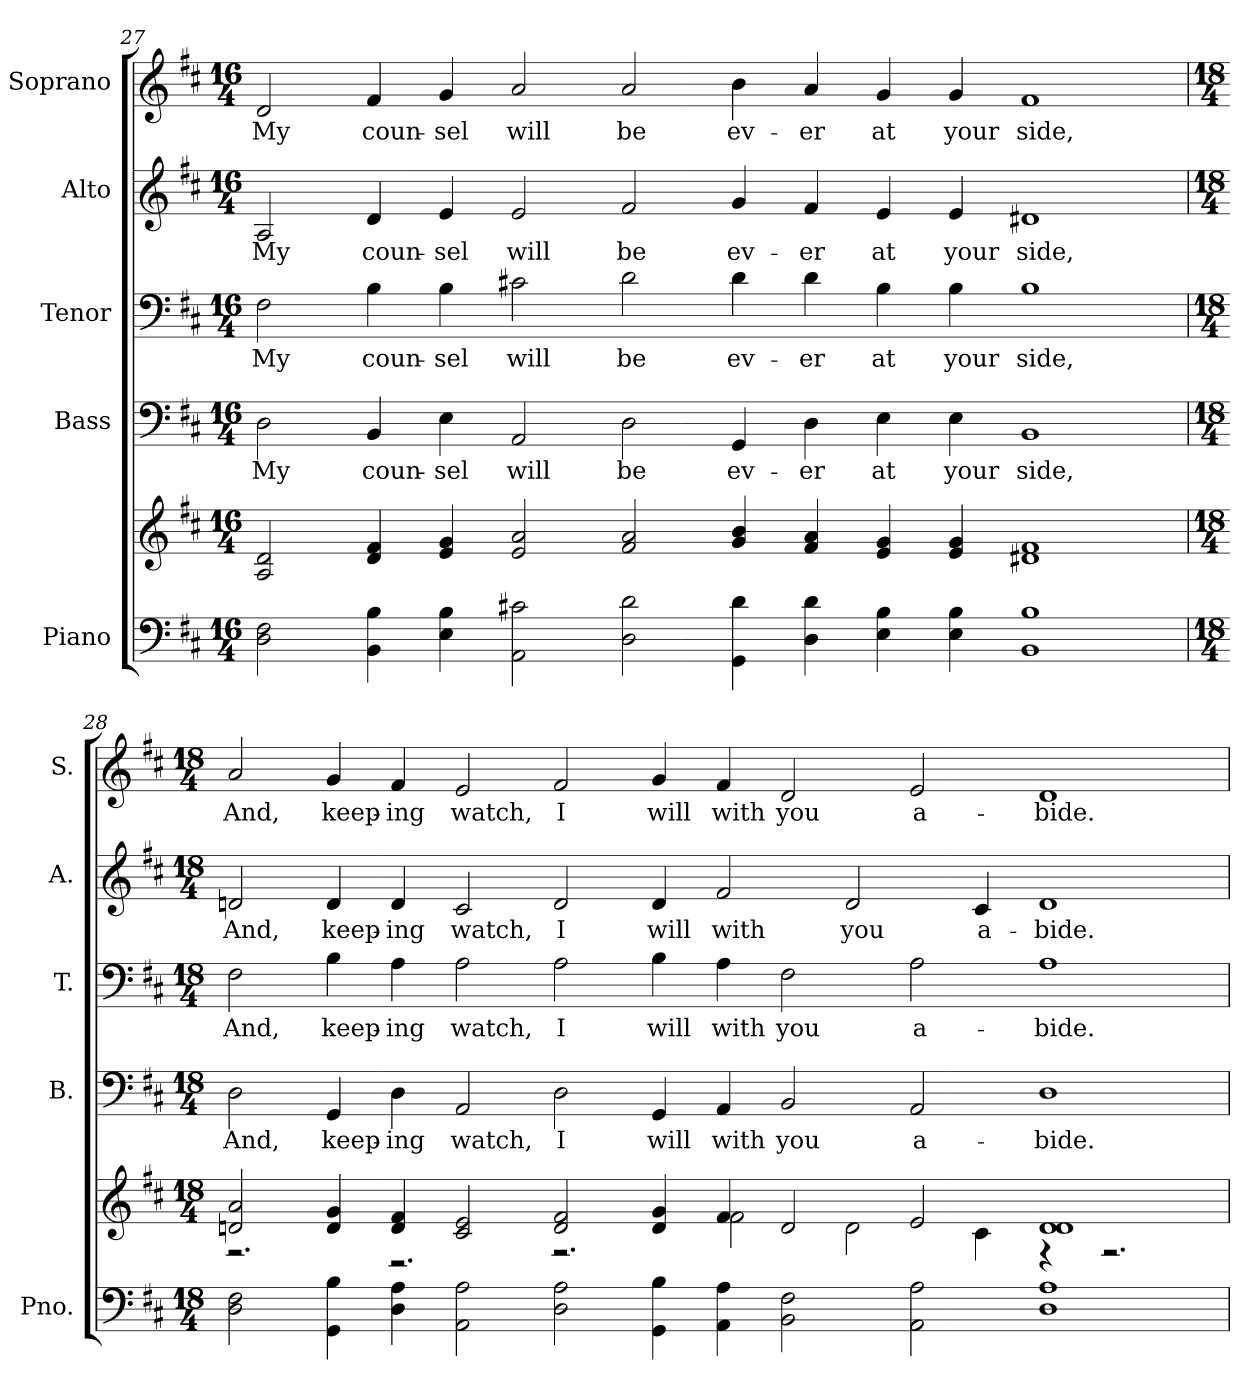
**kern	**kern	**kern	**text	**kern	**text	**kern	**text	**kern	**text
*part5	*part5	*part4	*part4	*part3	*part3	*part2	*part2	*part1	*part1
*staff6	*staff5	*staff4	*staff4	*staff3	*staff3	*staff2	*staff2	*staff1	*staff1
*I"Piano	*	*I"Bass	*	*I"Tenor	*	*I"Alto	*	*I"Soprano	*
*I'Pno.	*	*I'B.	*	*I'T.	*	*I'A.	*	*I'S.	*
!!LO:PB:g=z
*clefF4	*clefG2	*clefF4	*	*clefF4	*	*clefG2	*	*clefG2	*
*k[f#c#]	*k[f#c#]	*k[f#c#]	*	*k[f#c#]	*	*k[f#c#]	*	*k[f#c#]	*
*D:	*D:	*D:	*	*D:	*	*D:	*	*D:	*
*M16/4	*M16/4	*M16/4	*	*M16/4	*	*M16/4	*	*M16/4	*
=27	=27	=27	=27	=27	=27	=27	=27	=27	=27
!	!	!	!LO:LY:b:color=#000000	!	!	!	!	!	!
!	!	!	!	!	!LO:LY:b:color=#000000	!	!	!	!
!	!	!	!	!	!	!	!LO:LY:b:color=#000000	!	!
!	!	!	!	!	!	!	!	!	!LO:LY:b:color=#000000
2Di\ 2F#i	2Ai/ 2di	2Di\	My	2F#i\	My	2Ai/	My	2di/	My
!	!	!	!LO:LY:b:color=#000000	!	!	!	!	!	!
!	!	!	!	!	!LO:LY:b:color=#000000	!	!	!	!
!	!	!	!	!	!	!	!LO:LY:b:color=#000000	!	!
!	!	!	!	!	!	!	!	!	!LO:LY:b:color=#000000
4BBi\ 4Bi	4di/ 4f#i	4BBi/	coun-	4Bi\	coun-	4di/	coun-	4f#i/	coun-
!	!	!	!LO:LY:b:color=#000000	!	!	!	!	!	!
!	!	!	!	!	!LO:LY:b:color=#000000	!	!	!	!
!	!	!	!	!	!	!	!LO:LY:b:color=#000000	!	!
!	!	!	!	!	!	!	!	!	!LO:LY:b:color=#000000
4Ei\ 4Bi	4ei/ 4gi	4Ei\	-sel	4Bi\	-sel	4ei/	-sel	4gi/	-sel
!	!	!	!LO:LY:b:color=#000000	!	!	!	!	!	!
!	!	!	!	!	!LO:LY:b:color=#000000	!	!	!	!
!	!	!	!	!	!	!	!LO:LY:b:color=#000000	!	!
!	!	!	!	!	!	!	!	!	!LO:LY:b:color=#000000
2AAi\ 2c#Xi	2ei/ 2ai	2AAi/	will	2c#Xi\	will	2ei/	will	2ai/	will
!	!	!	!LO:LY:b:color=#000000	!	!	!	!	!	!
!	!	!	!	!	!LO:LY:b:color=#000000	!	!	!	!
!	!	!	!	!	!	!	!LO:LY:b:color=#000000	!	!
!	!	!	!	!	!	!	!	!	!LO:LY:b:color=#000000
2Di\ 2di	2f#i/ 2ai	2Di\	be	2di\	be	2f#i/	be	2ai/	be
!	!	!	!LO:LY:b:color=#000000	!	!	!	!	!	!
!	!	!	!	!	!LO:LY:b:color=#000000	!	!	!	!
!	!	!	!	!	!	!	!LO:LY:b:color=#000000	!	!
!	!	!	!	!	!	!	!	!	!LO:LY:b:color=#000000
4GGi\ 4di	4gi/ 4bi	4GGi/	ev-	4di\	ev-	4gi/	ev-	4bi\	ev-
!	!	!	!LO:LY:b:color=#000000	!	!	!	!	!	!
!	!	!	!	!	!LO:LY:b:color=#000000	!	!	!	!
!	!	!	!	!	!	!	!LO:LY:b:color=#000000	!	!
!	!	!	!	!	!	!	!	!	!LO:LY:b:color=#000000
4Di\ 4di	4f#i/ 4ai	4Di\	-er	4di\	-er	4f#i/	-er	4ai/	-er
!	!	!	!LO:LY:b:color=#000000	!	!	!	!	!	!
!	!	!	!	!	!LO:LY:b:color=#000000	!	!	!	!
!	!	!	!	!	!	!	!LO:LY:b:color=#000000	!	!
!	!	!	!	!	!	!	!	!	!LO:LY:b:color=#000000
4Ei\ 4Bi	4ei/ 4gi	4Ei\	at	4Bi\	at	4ei/	at	4gi/	at
!	!	!	!LO:LY:b:color=#000000	!	!	!	!	!	!
!	!	!	!	!	!LO:LY:b:color=#000000	!	!	!	!
!	!	!	!	!	!	!	!LO:LY:b:color=#000000	!	!
!	!	!	!	!	!	!	!	!	!LO:LY:b:color=#000000
4Ei\ 4Bi	4ei/ 4gi	4Ei\	your	4Bi\	your	4ei/	your	4gi/	your
!	!	!	!LO:LY:b:color=#000000	!	!	!	!	!	!
!	!	!	!	!	!LO:LY:b:color=#000000	!	!	!	!
!	!	!	!	!	!	!	!LO:LY:b:color=#000000	!	!
!	!	!	!	!	!	!	!	!	!LO:LY:b:color=#000000
1BBi 1Bi	1d#Xi 1f#i	1BBi	side,	1Bi	side,	1d#Xi	side,	1f#i	side,
!!LO:PB:g=z
=28	=28	=28	=28	=28	=28	=28	=28	=28	=28
*M18/4	*M18/4	*M18/4	*	*M18/4	*	*M18/4	*	*M18/4	*
*	*^	*	*	*	*	*	*	*	*
!	!	!	!	!LO:LY:b:color=#000000	!	!	!	!	!	!
!	!	!	!	!	!	!LO:LY:b:color=#000000	!	!	!	!
!	!	!	!	!	!	!	!	!LO:LY:b:color=#000000	!	!
!	!	!	!	!	!	!	!	!	!	!LO:LY:b:color=#000000
2Di\ 2F#i	2dni/ 2ai	2.r	2Di\	And,	2F#i\	And,	2dni/	And,	2ai/	And,
!	!	!	!	!LO:LY:b:color=#000000	!	!	!	!	!	!
!	!	!	!	!	!	!LO:LY:b:color=#000000	!	!	!	!
!	!	!	!	!	!	!	!	!LO:LY:b:color=#000000	!	!
!	!	!	!	!	!	!	!	!	!	!LO:LY:b:color=#000000
4GGi\ 4Bi	4di/ 4gi	.	4GGi/	keep-	4Bi\	keep-	4di/	keep-	4gi/	keep-
!	!	!	!	!LO:LY:b:color=#000000	!	!	!	!	!	!
!	!	!	!	!	!	!LO:LY:b:color=#000000	!	!	!	!
!	!	!	!	!	!	!	!	!LO:LY:b:color=#000000	!	!
!	!	!	!	!	!	!	!	!	!	!LO:LY:b:color=#000000
4Di\ 4Ai	4di/ 4f#i	2.r	4Di\	-ing	4Ai\	-ing	4di/	-ing	4f#i/	-ing
!	!	!	!	!LO:LY:b:color=#000000	!	!	!	!	!	!
!	!	!	!	!	!	!LO:LY:b:color=#000000	!	!	!	!
!	!	!	!	!	!	!	!	!LO:LY:b:color=#000000	!	!
!	!	!	!	!	!	!	!	!	!	!LO:LY:b:color=#000000
2AAi\ 2Ai	2c#i/ 2ei	.	2AAi/	watch,	2Ai\	watch,	2c#i/	watch,	2ei/	watch,
!	!	!	!	!LO:LY:b:color=#000000	!	!	!	!	!	!
!	!	!	!	!	!	!LO:LY:b:color=#000000	!	!	!	!
!	!	!	!	!	!	!	!	!LO:LY:b:color=#000000	!	!
!	!	!	!	!	!	!	!	!	!	!LO:LY:b:color=#000000
2Di\ 2Ai	2di/ 2f#i	2.r	2Di\	I	2Ai\	I	2di/	I	2f#i/	I
!	!	!	!	!LO:LY:b:color=#000000	!	!	!	!	!	!
!	!	!	!	!	!	!LO:LY:b:color=#000000	!	!	!	!
!	!	!	!	!	!	!	!	!LO:LY:b:color=#000000	!	!
!	!	!	!	!	!	!	!	!	!	!LO:LY:b:color=#000000
4GGi\ 4Bi	4di/ 4gi	.	4GGi/	will	4Bi\	will	4di/	will	4gi/	will
!	!	!	!	!LO:LY:b:color=#000000	!	!	!	!	!	!
!	!	!	!	!	!	!LO:LY:b:color=#000000	!	!	!	!
!	!	!	!	!	!	!	!	!LO:LY:b:color=#000000	!	!
!	!	!	!	!	!	!	!	!	!	!LO:LY:b:color=#000000
4AAi\ 4Ai	4f#i/	2f#i\	4AAi/	with	4Ai\	with	2f#i/	with	4f#i/	with
!	!	!	!	!LO:LY:b:color=#000000	!	!	!	!	!	!
!	!	!	!	!	!	!LO:LY:b:color=#000000	!	!	!	!
!	!	!	!	!	!	!	!	!	!	!LO:LY:b:color=#000000
2BBi\ 2F#i	2di/	.	2BBi/	you	2F#i\	you	.	.	2di/	you
!	!	!	!	!	!	!	!	!LO:LY:b:color=#000000	!	!
.	.	2di\	.	.	.	.	2di/	you	.	.
!	!	!	!	!LO:LY:b:color=#000000	!	!	!	!	!	!
!	!	!	!	!	!	!LO:LY:b:color=#000000	!	!	!	!
!	!	!	!	!	!	!	!	!	!	!LO:LY:b:color=#000000
2AAi\ 2Ai	2ei/	.	2AAi/	a-	2Ai\	a-	.	.	2ei/	a-
!	!	!	!	!	!	!	!	!LO:LY:b:color=#000000	!	!
.	.	4c#i\	.	.	.	.	4c#i/	a-	.	.
!	!	!	!	!LO:LY:b:color=#000000	!	!	!	!	!	!
!	!	!	!	!	!	!LO:LY:b:color=#000000	!	!	!	!
!	!	!	!	!	!	!	!	!LO:LY:b:color=#000000	!	!
!	!	!	!	!	!	!	!	!	!	!LO:LY:b:color=#000000
1Di 1Ai	1di 1di	4r	1Di	-bide.	1Ai	-bide.	1di	-bide.	1di	-bide.
.	.	2.r	.	.	.	.	.	.	.	.
*	*v	*v	*	*	*	*	*	*	*	*
=	=	=	=	=	=	=	=	=	=
*-	*-	*-	*-	*-	*-	*-	*-	*-	*-
